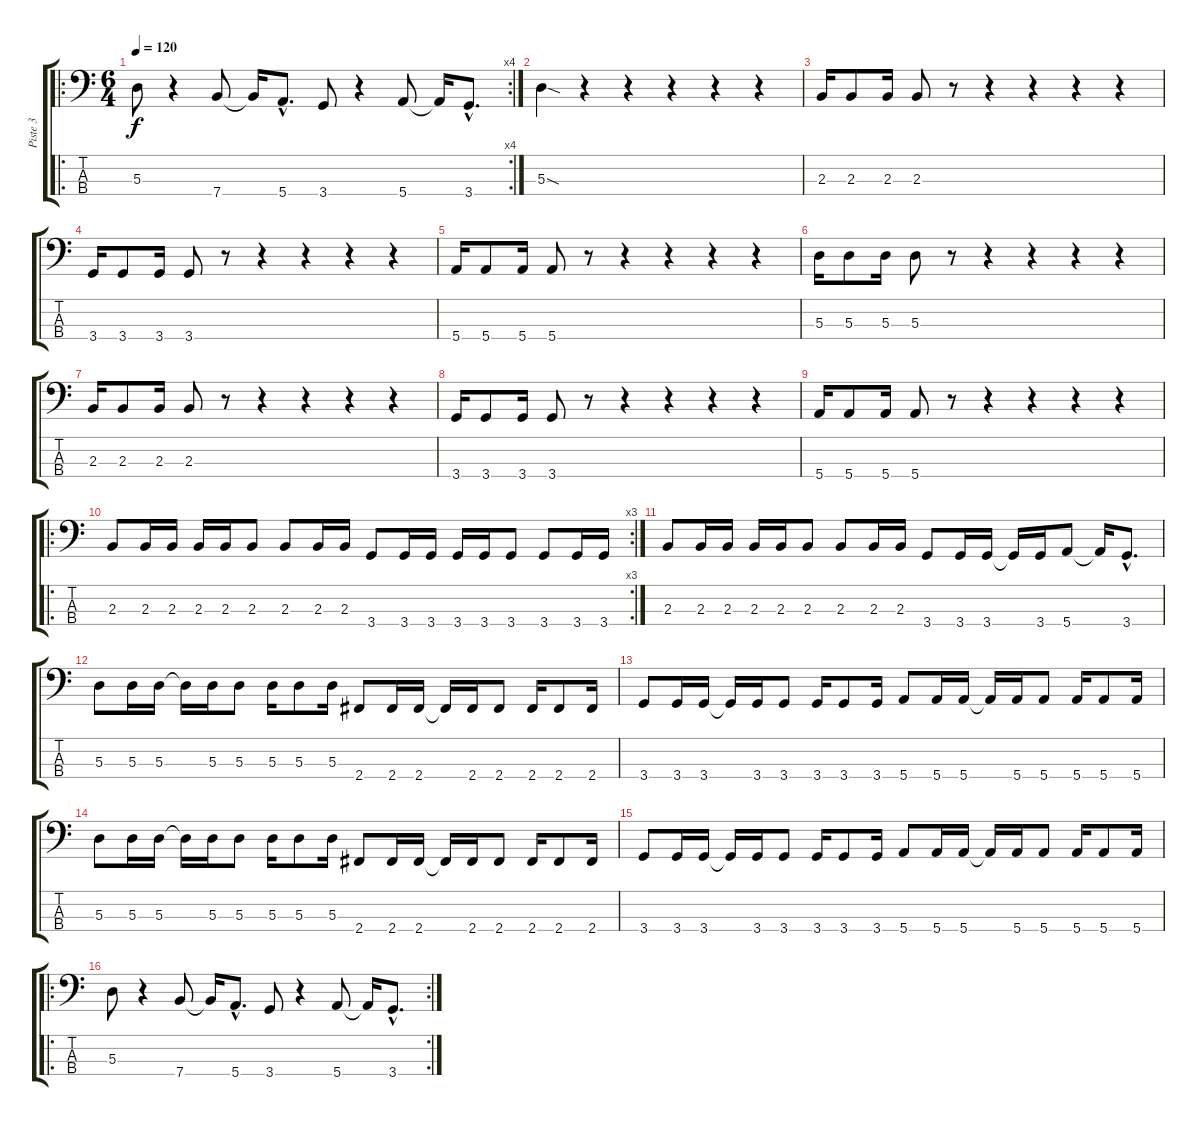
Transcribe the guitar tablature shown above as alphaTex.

\track ("Piste 3" "Piste 3") {instrument electricbasspick}
\staff {score tabs}
\tuning (G2 D2 A1 E1) {hide}
\ro
\rc 4
\ts (6 4)
\tempo 120
\clef f4
\ks c
5.3.8{dy f instrument electricbasspick} r.4 7.4.8 7.4{t}.16 5.4{hac}.8{d} 3.4.8 r.4 5.4.8 5.4{t}.16 3.4{hac}.8{d} |
5.3{sod}.4 r.4 r.4 r.4 r.4 r.4 |
2.3.16 2.3.8 2.3.16 2.3.8 r.8 r.4 r.4 r.4 r.4 |
3.4.16 3.4.8 3.4.16 3.4.8 r.8 r.4 r.4 r.4 r.4 |
5.4.16 5.4.8 5.4.16 5.4.8 r.8 r.4 r.4 r.4 r.4 |
5.3.16 5.3.8 5.3.16 5.3.8 r.8 r.4 r.4 r.4 r.4 |
2.3.16 2.3.8 2.3.16 2.3.8 r.8 r.4 r.4 r.4 r.4 |
3.4.16 3.4.8 3.4.16 3.4.8 r.8 r.4 r.4 r.4 r.4 |
5.4.16 5.4.8 5.4.16 5.4.8 r.8 r.4 r.4 r.4 r.4 |
\ro
\rc 3
2.3.8 2.3.16 2.3.16 2.3.16 2.3.16 2.3.8 2.3.8 2.3.16 2.3.16 3.4.8 3.4.16 3.4.16 3.4.16 3.4.16 3.4.8 3.4.8 3.4.16 3.4.16 |
2.3.8 2.3.16 2.3.16 2.3.16 2.3.16 2.3.8 2.3.8 2.3.16 2.3.16 3.4.8 3.4.16 3.4.16 3.4{t}.16 3.4.16 5.4.8 5.4{t}.16 3.4{hac}.8{d} |
5.3.8 5.3.16 5.3.16 5.3{t}.16 5.3.16 5.3.8 5.3.16 5.3.8 5.3.16 2.4.8 2.4.16 2.4.16 2.4{t}.16 2.4.16 2.4.8 2.4.16 2.4.8 2.4.16 |
3.4.8 3.4.16 3.4.16 3.4{t}.16 3.4.16 3.4.8 3.4.16 3.4.8 3.4.16 5.4.8 5.4.16 5.4.16 5.4{t}.16 5.4.16 5.4.8 5.4.16 5.4.8 5.4.16 |
5.3.8 5.3.16 5.3.16 5.3{t}.16 5.3.16 5.3.8 5.3.16 5.3.8 5.3.16 2.4.8 2.4.16 2.4.16 2.4{t}.16 2.4.16 2.4.8 2.4.16 2.4.8 2.4.16 |
3.4.8 3.4.16 3.4.16 3.4{t}.16 3.4.16 3.4.8 3.4.16 3.4.8 3.4.16 5.4.8 5.4.16 5.4.16 5.4{t}.16 5.4.16 5.4.8 5.4.16 5.4.8 5.4.16 |
\ro
\rc 2
5.3.8 r.4 7.4.8 7.4{t}.16 5.4{hac}.8{d} 3.4.8 r.4 5.4.8 5.4{t}.16 3.4{hac}.8{d}
